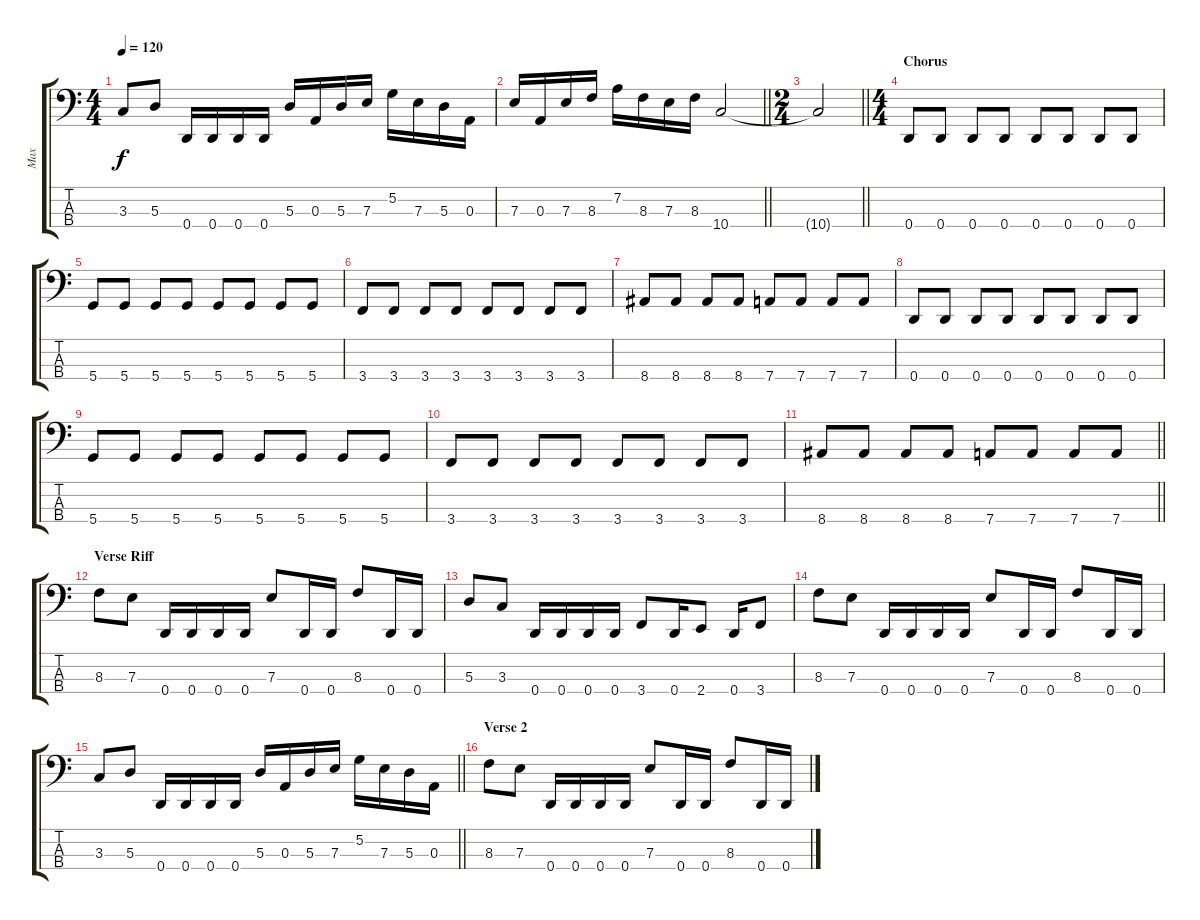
\track ("Max" "Max") {instrument electricbassfinger}
\staff {score tabs}
\tuning (G2 D2 A1 D1) {hide}
\ts (4 4)
\tempo 120
\clef f4
\ks c
3.3.8{dy f} 5.3.8 0.4.16 0.4.16 0.4.16 0.4.16 5.3.16 0.3.16 5.3.16 7.3.16 5.2.16 7.3.16 5.3.16 0.3.16 |
\barLineRight lightlight
7.3.16 0.3.16 7.3.16 8.3.16 7.2.16 8.3.16 7.3.16 8.3.16 10.4.2 |
\ts (2 4)
\barLineRight lightlight
10.4{t}.2 |
\ts (4 4)
\section ("" "Chorus")
0.4.8 0.4.8 0.4.8 0.4.8 0.4.8 0.4.8 0.4.8 0.4.8 |
5.4.8 5.4.8 5.4.8 5.4.8 5.4.8 5.4.8 5.4.8 5.4.8 |
3.4.8 3.4.8 3.4.8 3.4.8 3.4.8 3.4.8 3.4.8 3.4.8 |
8.4.8 8.4.8 8.4.8 8.4.8 7.4.8 7.4.8 7.4.8 7.4.8 |
0.4.8 0.4.8 0.4.8 0.4.8 0.4.8 0.4.8 0.4.8 0.4.8 |
5.4.8 5.4.8 5.4.8 5.4.8 5.4.8 5.4.8 5.4.8 5.4.8 |
3.4.8 3.4.8 3.4.8 3.4.8 3.4.8 3.4.8 3.4.8 3.4.8 |
\barLineRight lightlight
8.4.8 8.4.8 8.4.8 8.4.8 7.4.8 7.4.8 7.4.8 7.4.8 |
\section ("" "Verse Riff")
8.3.8 7.3.8 0.4.16 0.4.16 0.4.16 0.4.16 7.3.8 0.4.16 0.4.16 8.3.8 0.4.16 0.4.16 |
5.3.8 3.3.8 0.4.16 0.4.16 0.4.16 0.4.16 3.4.8 0.4.16 2.4.8 0.4.16 3.4.8 |
8.3.8 7.3.8 0.4.16 0.4.16 0.4.16 0.4.16 7.3.8 0.4.16 0.4.16 8.3.8 0.4.16 0.4.16 |
\barLineRight lightlight
3.3.8 5.3.8 0.4.16 0.4.16 0.4.16 0.4.16 5.3.16 0.3.16 5.3.16 7.3.16 5.2.16 7.3.16 5.3.16 0.3.16 |
\section ("" "Verse 2")
8.3.8 7.3.8 0.4.16 0.4.16 0.4.16 0.4.16 7.3.8 0.4.16 0.4.16 8.3.8 0.4.16 0.4.16
